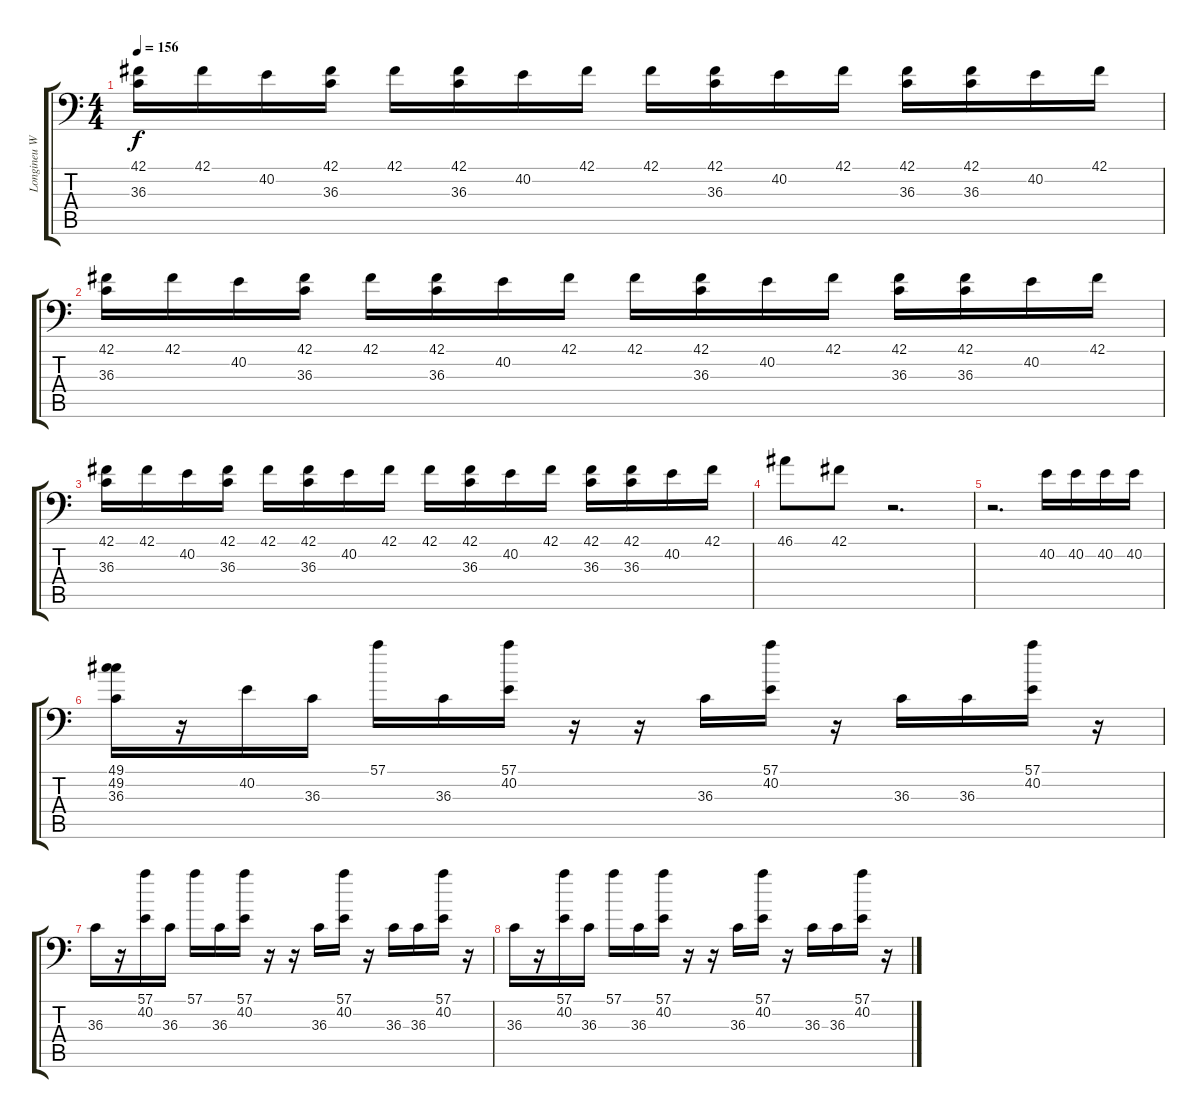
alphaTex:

\track ("Longineu W. Parsons III" "Longineu W") {instrument acousticgrandpiano}
\staff {score tabs}
\tuning (C-1 C-1 C-1 C-1 C-1 C-1) {hide}
\ts (4 4)
\tempo 156
\clef f4
\ks c
(42.1 36.3).16{dy f} 42.1.16 40.2.16 (42.1 36.3).16 42.1.16 (42.1 36.3).16 40.2.16 42.1.16 42.1.16 (42.1 36.3).16 40.2.16 42.1.16 (42.1 36.3).16 (42.1 36.3).16 40.2.16 42.1.16 |
(42.1 36.3).16 42.1.16 40.2.16 (42.1 36.3).16 42.1.16 (42.1 36.3).16 40.2.16 42.1.16 42.1.16 (42.1 36.3).16 40.2.16 42.1.16 (42.1 36.3).16 (42.1 36.3).16 40.2.16 42.1.16 |
(42.1 36.3).16 42.1.16 40.2.16 (42.1 36.3).16 42.1.16 (42.1 36.3).16 40.2.16 42.1.16 42.1.16 (42.1 36.3).16 40.2.16 42.1.16 (42.1 36.3).16 (42.1 36.3).16 40.2.16 42.1.16 |
46.1.8 42.1.8 r.2{d} |
r.2{d} 40.2.16 40.2.16 40.2.16 40.2.16 |
(49.1 49.2 36.3).16 r.16 40.2.16 36.3.16 57.1.16 36.3.16 (57.1 40.2).16 r.16 r.16 36.3.16 (57.1 40.2).16 r.16 36.3.16 36.3.16 (57.1 40.2).16 r.16 |
36.3.16 r.16 (57.1 40.2).16 36.3.16 57.1.16 36.3.16 (57.1 40.2).16 r.16 r.16 36.3.16 (57.1 40.2).16 r.16 36.3.16 36.3.16 (57.1 40.2).16 r.16 |
36.3.16 r.16 (57.1 40.2).16 36.3.16 57.1.16 36.3.16 (57.1 40.2).16 r.16 r.16 36.3.16 (57.1 40.2).16 r.16 36.3.16 36.3.16 (57.1 40.2).16 r.16
